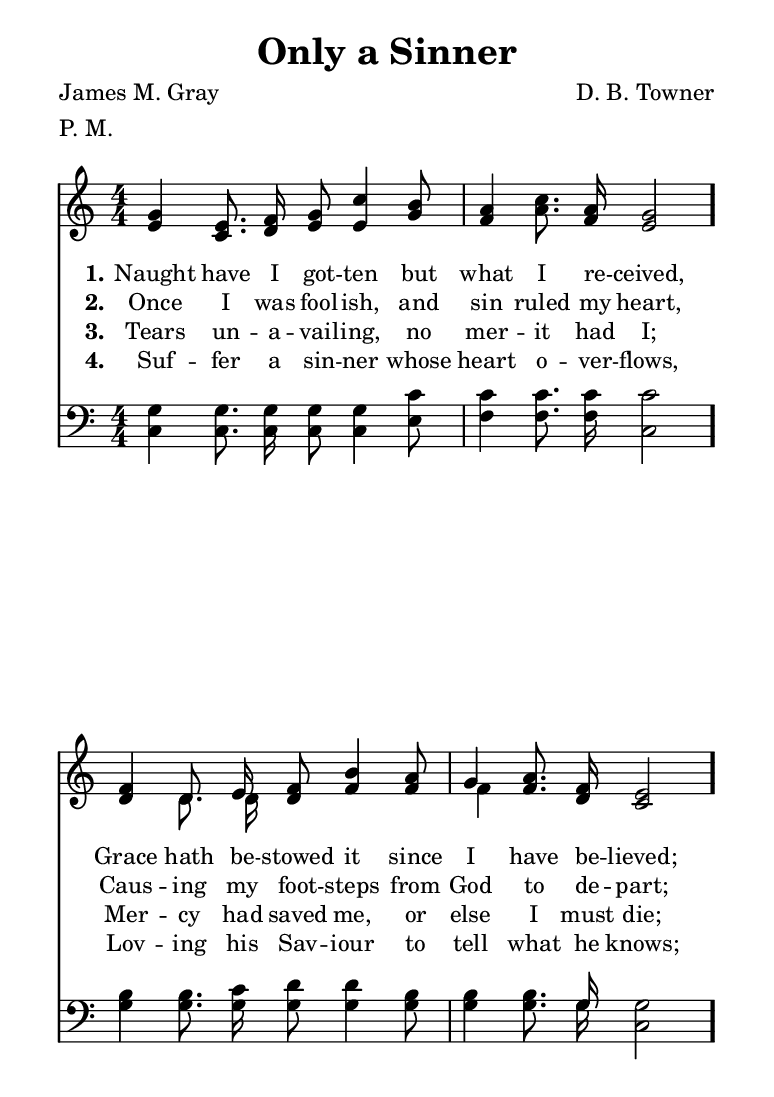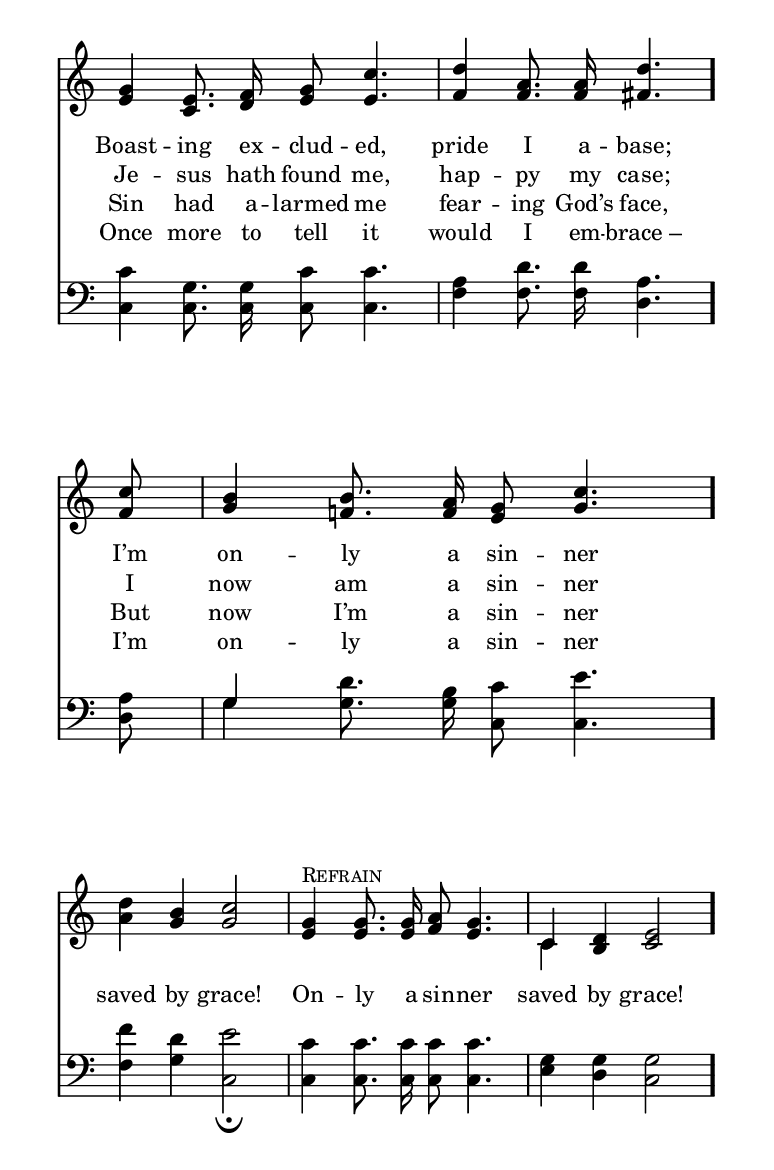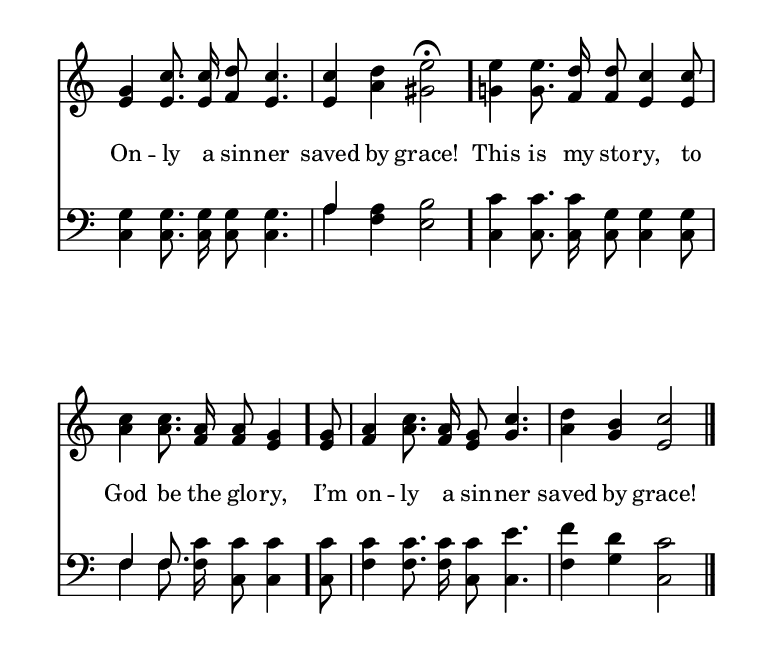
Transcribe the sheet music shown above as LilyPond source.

\include "common/global.ily"
\paper {
  \include "common/paper.ily"
}

\header{
  %gospel
  hymnnumber = "112"
  title = "Only a Sinner"
  tunename = ""
  meter = "P. M."
  poet = "James M. Gray"
  composer = "D. B. Towner" % Daniel B. Towner
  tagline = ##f
}

% for fermata in MIDI
ta = { \tempo 4=80 }
tb = { \tempo 4=40 }

patternAA = { c4 c8. c16 c8 c4 c8 | c4 c8. c16 c2 }
patternAB = { c4 c8. c16 c8 c4 c8 | c4 c8. c16 c8 c4 }

patternBA = { c4 c8. c16 c8 c4. | c4 c8. c16 c4. }

patternCA = { c8 | c4 c8. c16 c8 c4. | c4 c4 c2 }

patternDA = { c4 c8. c16 c8 c4. | c4 c4 c2 }

global = {
  \include "common/overrides.ily"
  \override Staff.TimeSignature.style = #'numbered
  \time 4/4
  \override Score.MetronomeMark.transparent = ##t % hide all fermata changes too
  \ta
  \key c \major
  \autoBeamOff
}

notesSoprano = {
\global
\relative c'' {

  \changePitch \patternAA { g e f g c b | a c a g }
  \changePitch \patternAA { f d e f b a | g a f e }
  \changePitch \patternBA { g e f g c | d a a d }
  \changePitch \patternCA { c | b b a g c | d b c }

  << s^\markup { \small \caps "Refrain" }
  \changePitch \patternDA { g g g a g | c, d e } >>
  \changePitch \patternDA { g c c d c | c d \tb e \fermata \ta }
  \changePitch \patternAB { e e d d c c | c c a a g }
  \changePitch \patternCA { g | a c a g c | d b c }

  \bar "|."

}
}

notesAlto = {
\global
\relative e' {

  \changePitch \patternAA { e c d e e g | f a f e }
  \changePitch \patternAA { d d d d f f | f f d c }
  \changePitch \patternBA { e c d e e | f f f fis }
  \changePitch \patternCA { fis | g f! f e g | a g g }

  \changePitch \patternDA { e e e f e | c b c }
  \changePitch \patternDA { e e e f e | e a gis }
  \changePitch \patternAB { g! g f f e e | a a f f e }
  \changePitch \patternCA { e | f a f e g | a g e }

}
}

notesTenor = {
\global
\relative a {

  \changePitch \patternAA { g g g g g c | c c c c }
  \changePitch \patternAA { b b c d d b | b b g g }
  \changePitch \patternBA { c g g c c | a d d a }
  \changePitch \patternCA { a | g d' b c e | f d e }

  \changePitch \patternDA { c c c c c | g g g }
  \changePitch \patternDA { g g g g g | a a b }
  \changePitch \patternAB { c c c g g g | f f c' c c }
  \changePitch \patternCA { c | c c c c e | f d c }

}
}

notesBass = {
\global
\relative f {

  \changePitch \patternAA { c c c c c e | f f f c }
  \changePitch \patternAA { g' g g g g g | g g g c, }
  \changePitch \patternBA { c c c c c | f f f d }
  \changePitch \patternCA { d | g g g c, c | f g c,_\fermata }

  \changePitch \patternDA { c c c c c | e d c }
  \changePitch \patternDA { c c c c c | a' f e }
  \changePitch \patternAB { c c c c c c | f f f c c }
  \changePitch \patternCA { c | f f f c c | f g c, }

}
}

Refrain = \lyricmode {

On -- ly a sin -- ner saved by grace! \bar "."
On -- ly a sin -- ner saved by grace! \bar "."
This is my sto -- ry, to God be the glo -- ry, \bar "."
I’m on -- ly a sin -- ner saved by grace! \bar "."

}

wordsA = \lyricmode {
\set stanza = "1."

Naught have I got -- ten but what I re -- ceived, \bar "."
Grace hath be -- stowed it since I have be -- lieved; \bar "."
Boast -- ing ex -- clud -- ed, pride I a -- base; \bar "."
% explicit break is desired in eogsized and letter
I’m on -- ly a sin -- ner \break \bar "." %LYRICS saved by grace!

}

wordsB = \lyricmode {
\set stanza = "2."

Once I was fool -- ish, and sin ruled my heart,
Caus -- ing my foot -- steps from God to de -- part;
Je -- sus hath found me, hap -- py my case;
I now am a sin -- ner saved by grace!

\Refrain

}

wordsC = \lyricmode {
\set stanza = "3."

Tears un -- a -- vail -- ing, no mer -- it had I;
Mer -- cy had saved me, or else I must die;
Sin had a -- larmed me fear -- ing God’s face,
But now I’m a sin -- ner %LYRICS saved by grace!

}

wordsD = \lyricmode {
\set stanza = "4."

Suf -- fer a sin -- ner whose heart o -- ver -- flows,
Lov -- ing his Sav -- iour to tell what he knows;
Once more to tell it would I em -- brace_–
I’m on -- ly a sin -- ner %LYRICS saved by grace!

}

\score {
  \context ChoirStaff <<
    \context Staff = upper <<
      \set Staff.autoBeaming = ##f
      \set ChoirStaff.systemStartDelimiter = #'SystemStartBar
      \set ChoirStaff.printPartCombineTexts = ##f
      \partcombine #'(2 . 11) \notesSoprano \notesAlto
      \context NullVoice = sopranos { \voiceOne << \notesSoprano >> }
      \context Lyrics = one   \lyricsto sopranos \wordsA
      \context Lyrics = two   \lyricsto sopranos \wordsB
      \context Lyrics = three \lyricsto sopranos \wordsC
      \context Lyrics = four  \lyricsto sopranos \wordsD
    >>
    \context Staff = men <<
      \set Staff.autoBeaming = ##f
      \clef bass
      \set ChoirStaff.printPartCombineTexts = ##f
      \partcombine #'(2 . 11) \notesTenor \notesBass
    >>
  >>
  \layout {
    \context { \Voice \remove "Forbid_line_break_engraver" }
    \include "common/layout.ily"
  }
  \midi{
    \include "common/midi.ily"
  }
}

\version "2.19.49"  % necessary for upgrading to future LilyPond versions.

% vi:set et ts=2 sw=2 ai nocindent syntax=lilypond:
